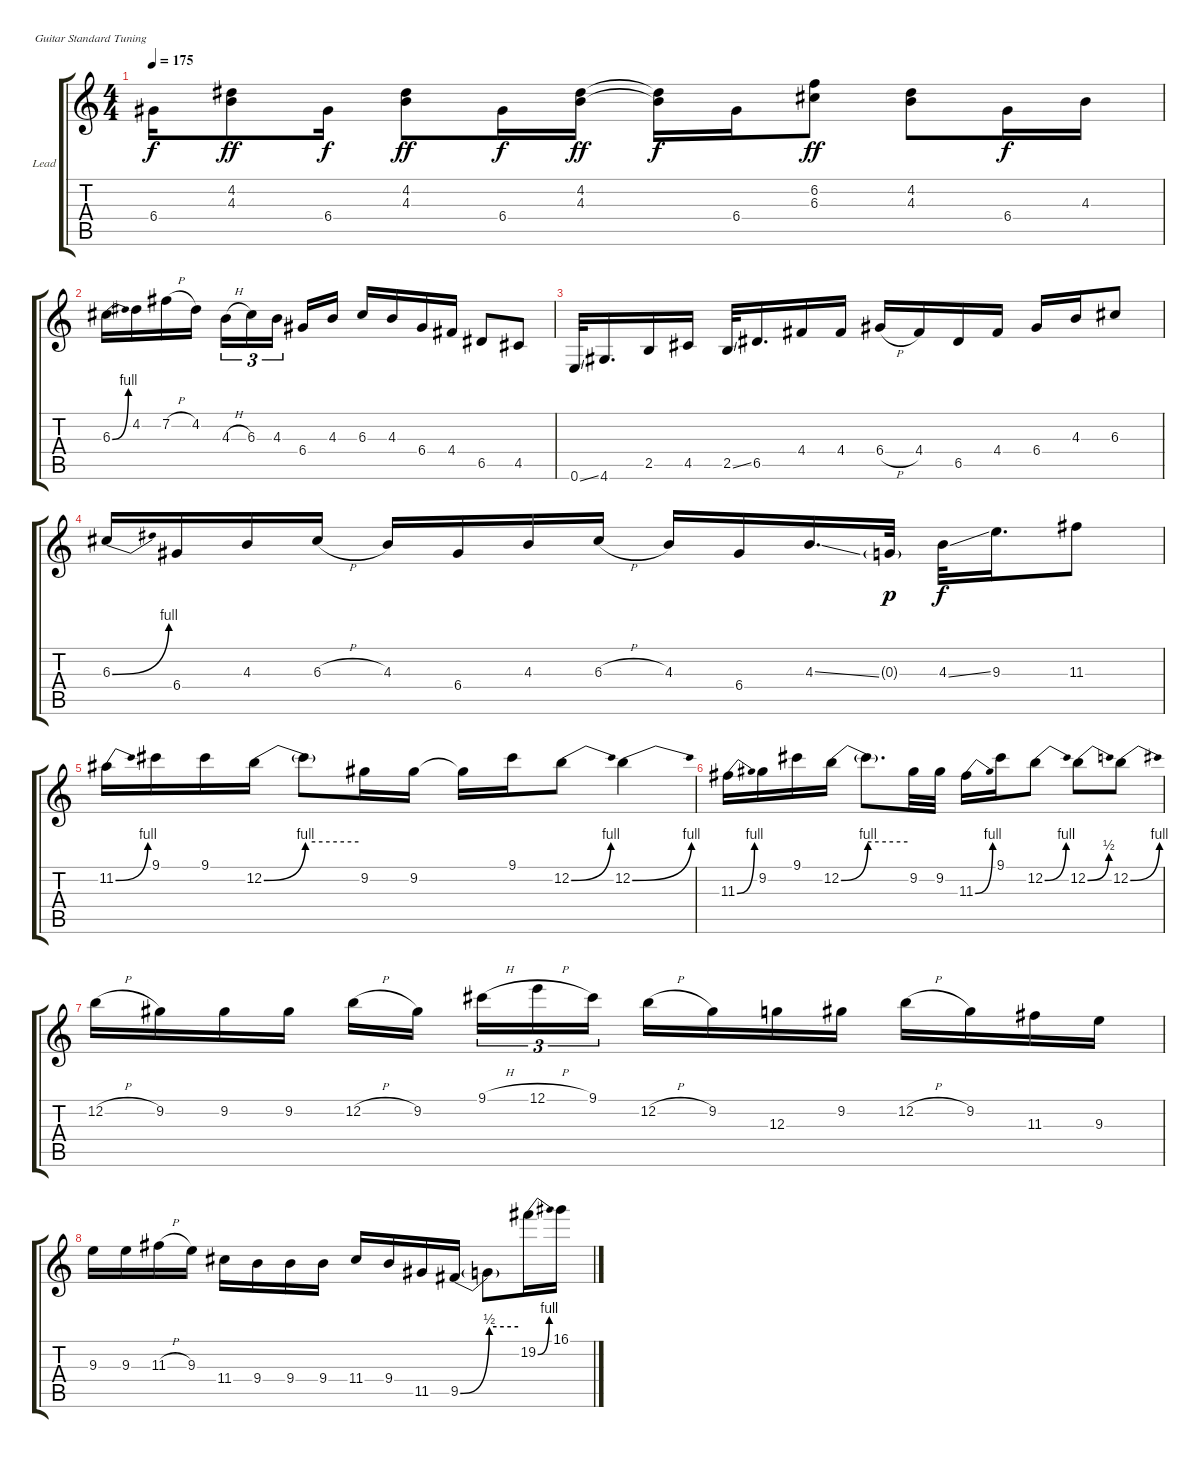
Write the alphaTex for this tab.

\bracketExtendMode groupsimilarinstruments
\firstSystemTrackNameOrientation horizontal
\otherSystemsTrackNameOrientation horizontal
\track ("Guitar Lead" "Lead") {instrument overdrivenguitar}
\staff {score tabs}
\tuning (E4 B3 G3 D3 A2 E2)
\ts (4 4)
\tempo 175
\clef g2
\ks c
6.4.16{dy f} (4.2 4.3).8{dy ff} 6.4.16{dy f} (4.2 4.3).8{dy ff} 6.4.16{dy f} (4.2 4.3).16{dy ff} (4.2{t} 4.3{t}).16{dy f} 6.4.16 (6.2 6.3).8{dy ff} (4.2 4.3).8 6.4.16{dy f} 4.3.16 |
6.3{be (bend 0 0 60 4)}.16 4.2.16 7.2{h}.16 4.2.16 4.3{h}.16{tu (3 2)} 6.3.16{tu (3 2)} 4.3.16{tu (3 2)} 6.4.16 4.3.16 6.3.16 4.3.16 6.4.16 4.4.16 6.5.8 4.5.8 |
0.6{ss}.32 4.6.16{d} 2.5.16 4.5.16 2.5{ss}.32 6.5.16{d} 4.4.16 4.4.16 6.4{h}.16 4.4.16 6.5.16 4.4.16 6.4.16 4.3.16 6.3.8 |
6.3{be (bend 0 0 60 4)}.16 6.4.16 4.3.16 6.3{h}.16 4.3.16 6.4.16 4.3.16 6.3{h}.16 4.3.16 6.4.16 4.3{ss}.16{d} 0.3{g}.32{dy p} 4.3{ss}.32{dy f} 9.3.16{d} 11.3.8 |
11.2{be (bend 0 0 60 4)}.16 9.1.16 9.1.16 12.2{be (bend 0 0 60 4)}.16 12.2{be (hold 0 4 60 4) t}.8 9.2.16 9.2.16 9.2{t}.16 9.1.16 12.2{be (bend 0 0 60 4)}.8 12.2{be (bend 0 0 60 4)}.4 |
11.3{be (bend 0 0 60 4)}.16 9.2.16 9.1.16 12.2{be (bend 0 0 60 4)}.16 12.2{be (hold 0 4 60 4) t}.8{d} 9.2.32 9.2.32 11.3{be (bend 0 0 60 4)}.16 9.1.16 12.2{be (bend 0 0 60 4)}.8 12.2{be (bend 0 0 60 2)}.8 12.2{be (bend 0 0 60 4)}.8 |
12.2{h}.16 9.2.16 9.2.16 9.2.16 12.2{h}.16 9.2.16 9.1{h}.16{tu (3 2)} 12.1{h}.16{tu (3 2)} 9.1.16{tu (3 2)} 12.2{h}.16 9.2.16 12.3.16 9.2.16 12.2{h}.16 9.2.16 11.3.16 9.3.16 |
9.3.16 9.3.16 11.3{h}.16 9.3.16 11.4.16 9.4.16 9.4.16 9.4.16 11.4.16 9.4.16 11.5.16 9.5{be (bend 0 0 60 2)}.16 9.5{be (hold 0 2 60 2) t}.8 19.2{be (bend 0 0 60 4)}.16 16.1.16
